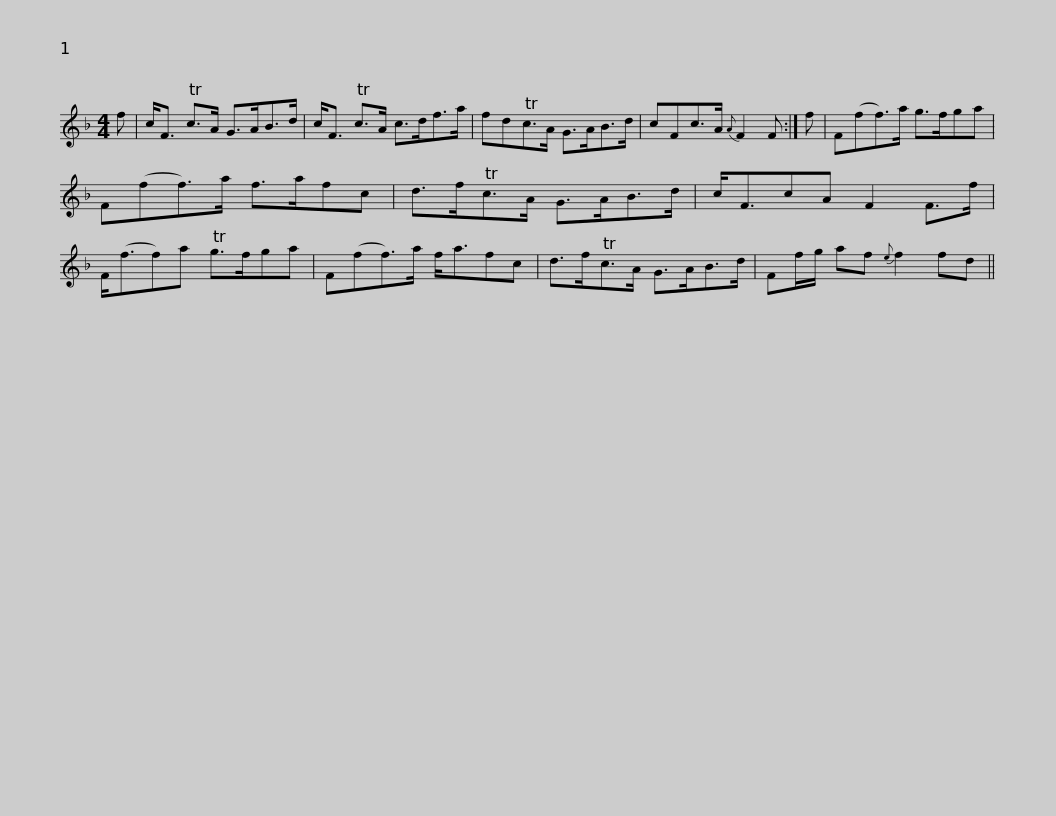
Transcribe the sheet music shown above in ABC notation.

X:1
L:1/8
M:4/4
I:linebreak $
K:F
V:1 treble
V:1
 f | c<F Tc>A G>AB>d | c<F Tc>A c>df>a | fdTc>A G>AB>d | cFc>A{A} F2 F :| %5
 f |$ F(ff>)a g>fga | F(ff>)a f>afc | d>fTc>A G>AB>d | c<FcA F2 F>f | %10
 F<(ff)a Tg>fga |$ F(ff>)a f<afc | d>fTc>A G>AB>d | Ff/g/ af{e} f2 fd || %14
